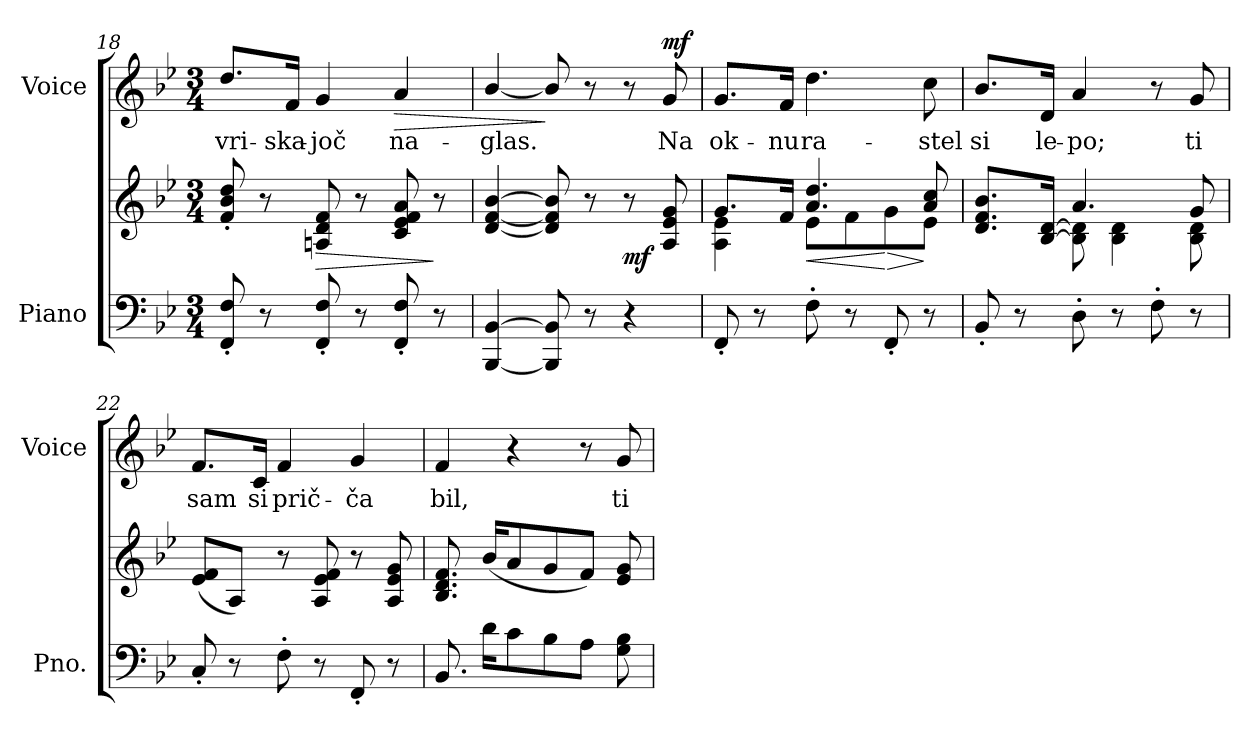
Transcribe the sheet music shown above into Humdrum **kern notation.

**kern	**kern	**dynam	**kern	**text	**dynam
*part2	*part2	*part2	*part1	*part1	*part1
*staff3	*staff2	*staff2/3	*staff1	*staff1	*staff1
*I"Piano	*	*	*I"Voice	*	*
*I'Pno.	*	*	*I'Voice	*	*
*clefF4	*clefG2	*	*clefG2	*	*
*k[b-e-]	*k[b-e-]	*	*k[b-e-]	*	*
*B-:	*B-:	*	*B-:	*	*
*M3/4	*M3/4	*	*M3/4	*	*
=18	=18	=18	=18	=18	=18
!	!	!	!	!LO:LY:b:color=#000000	!
8FFi/' 8Fi'	8fi/' 8b-i' 8ddi'	.	8.ddi/L	vri-	.
8r	8r	.	.	.	.
!	!	!	!	!LO:LY:b:color=#000000	!
.	.	.	16fi/Jk	-ska-	.
!	!	!LO:HP:b	!	!	!
!	!	!	!	!LO:LY:b:color=#000000	!
8FFi/' 8Fi'	8Ani/ 8di 8fi	>	4gi/	-joč	.
8r	8r	.	.	.	.
!	!	!	!	!LO:LY:b:color=#000000	!LO:HP:b
8FFi/' 8Fi'	8ci/ 8e-i 8fi 8ai	.	4ai/	na-	>
8r	8r	]	.	.	.
=19	=19	=19	=19	=19	=19
!	!	!	!	!LO:LY:b:color=#000000	!
[4BBB-i/ [4BB-i	[4di/ [4fi [4b-i	.	[4b-i/	-glas.	.
8BBB-i/] 8BB-i]	8di/] 8fi] 8b-i]	.	8b-i/]	.	]
8r	8r	.	8r	.	.
4r	8r	mf	8r	.	.
!	!	!	!	!LO:LY:b:color=#000000	!
.	8Ai/ 8e-i 8gi	.	8gi/	Na	mf
!!LO:PB:g=z
=20	=20	=20	=20	=20	=20
*	*^	*	*	*	*
!	!	!	!	!	!LO:LY:b:color=#000000	!
8FF'i/	8.gi/L	4Ai\ 4e-i	.	8.gi/L	ok-	.
8r	.	.	.	.	.	.
!	!	!	!	!	!LO:LY:b:color=#000000	!
.	16fi/Jk	.	.	16fi/Jk	-nu	.
!	!	!	!LO:HP:b	!	!	!
!	!	!	!	!	!LO:LY:b:color=#000000	!
8F'i\	4.ai/ 4.ddi	8e-i\L	<	4.ddi\	ra-	.
8r	.	8fi\	.	.	.	.
!	!	!	!LO:HP:n=1:b	!	!	!
8FF'i/	.	8gi\	[ >	.	.	.
!	!	!	!	!	!LO:LY:b:color=#000000	!
8r	8ai/ 8cci	8e-i\J	]	8cci\	-stel	.
=21	=21	=21	=21	=21	=21	=21
!	!	!	!	!	!LO:LY:b:color=#000000	!
8BB-'i/	8.di/ 8.fi 8.b-iL	4ryy	.	8.b-i/L	si	.
8r	.	.	.	.	.	.
!	!	!	!	!	!LO:LY:b:color=#000000	!
.	[16B-i/ [16diJk	.	.	16di/Jk	le-	.
!	!	!	!	!	!LO:LY:b:color=#000000	!
8D'i\	8B-i\] 8di]	4.ai/	.	4ai/	-po;	.
8r	4B-i\ 4di	.	.	.	.	.
8F'i\	.	.	.	8r	.	.
!	!	!	!	!	!LO:LY:b:color=#000000	!
8r	8B-i\ 8di	8gi/	.	8gi/	ti	.
*	*v	*v	*	*	*	*
=22	=22	=22	=22	=22	=22
*	*^	*	*	*	*
!	!	!	!	!	!LO:LY:b:color=#000000	!
*	*v	*v	*	*	*	*
8C'i/	(8e-i/ 8fiL	.	8.fi/L	sam	.
8r	8Ai/J)	.	.	.	.
!	!	!	!	!LO:LY:b:color=#000000	!
.	.	.	16ci/Jk	si	.
!	!	!	!	!LO:LY:b:color=#000000	!
8F'i\	8r	.	4fi/	prič-	.
8r	8Ai/ 8e-i 8fi	.	.	.	.
!	!	!	!	!LO:LY:b:color=#000000	!
8FF'i/	8r	.	4gi/	-ča	.
8r	8Ai/ 8e-i 8gi	.	.	.	.
=23	=23	=23	=23	=23	=23
!	!	!	!	!LO:LY:b:color=#000000	!
8.BB-i/	8.B-i/ 8.di 8.fi	.	4fi/	bil,	.
16di\KL	(16b-i/KL	.	.	.	.
8ci\	8ai/	.	4r	.	.
8B-i\	8gi/	.	.	.	.
8Ai\J	8fi/J)	.	8r	.	.
!	!	!	!	!LO:LY:b:color=#000000	!
8Gi\ 8B-i	8e-i/ 8gi	.	8gi/	ti	.
=	=	=	=	=	=
*-	*-	*-	*-	*-	*-
